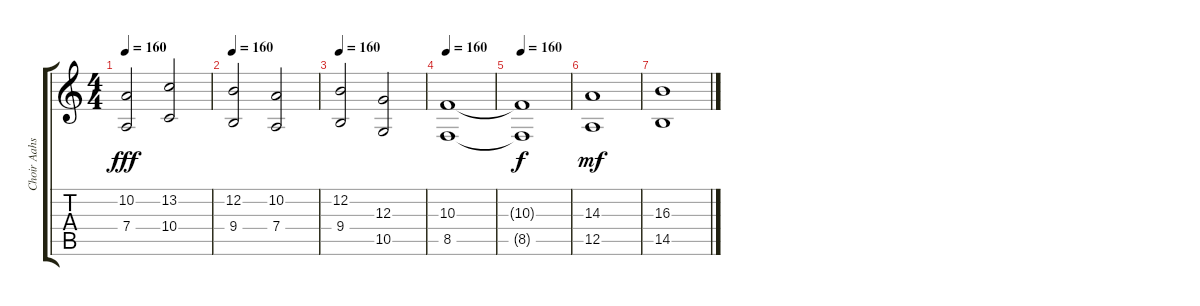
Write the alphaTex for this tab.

\track ("Choir Aahs" "Choir Aahs") {instrument choiraahs}
\staff {score tabs}
\tuning (E4 B3 G3 D3 A2 E2) {hide}
\ts (4 4)
\tempo 160
\clef g2
\ks c
(10.2 7.4).2{dy fff} (13.2 10.4).2 |
\tempo 160
(12.2 9.4).2 (10.2 7.4).2 |
\tempo 160
(12.2 9.4).2 (12.3 10.5).2 |
\tempo 160
(10.3 8.5).1 |
\tempo 160
(10.3{t} 8.5{t}).1{dy f} |
(14.3 12.5).1{dy mf} |
(16.3 14.5).1
